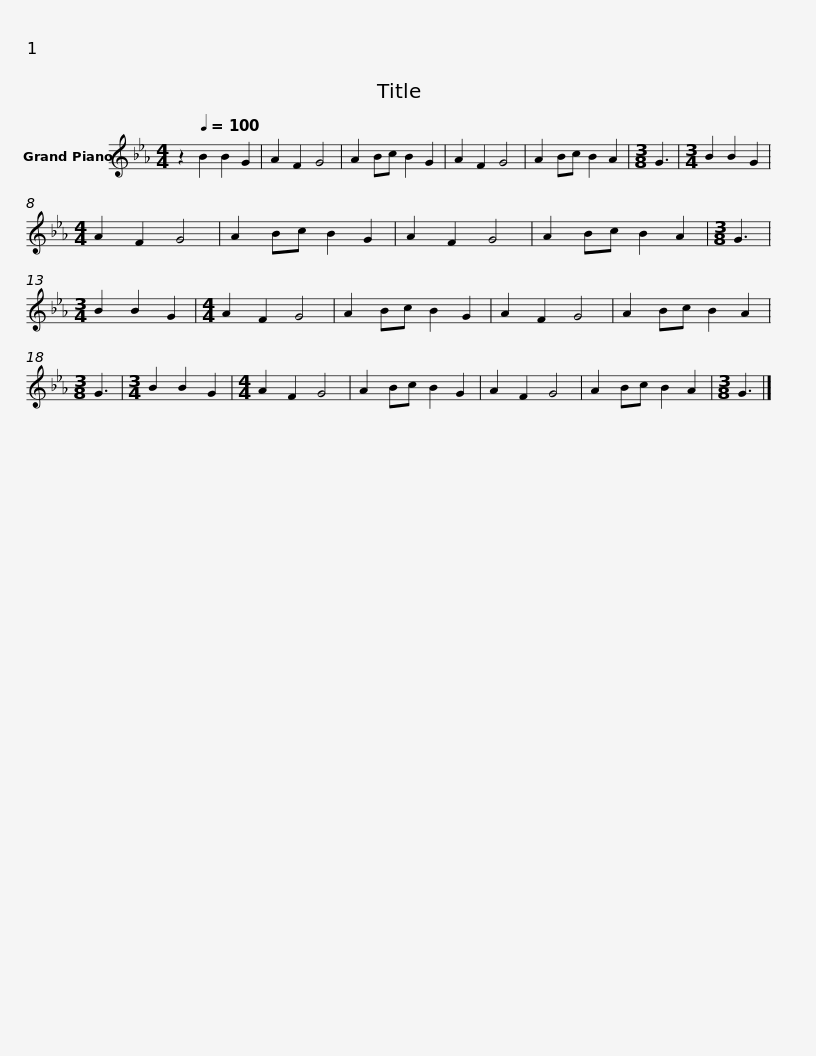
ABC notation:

X:1
L:1/8
M:4/4
I:linebreak $
K:Eb
V:1 treble
V:1
 z2[Q:1/4=100] B2 B2 G2 | A2 F2 G4 | A2 Bc B2 G2 | A2 F2 G4 | A2 Bc B2 A2 | %5
[M:3/8] G3 |[M:3/4] B2 B2 G2 |[M:4/4] A2 F2 G4 | A2 Bc B2 G2 | A2 F2 G4 |$ %10
 A2 Bc B2 A2 |[M:3/8] G3 |[M:3/4] B2 B2 G2 |[M:4/4] A2 F2 G4 | A2 Bc B2 G2 | %15
 A2 F2 G4 | A2 Bc B2 A2 |[M:3/8] G3 |[M:3/4] B2 B2 G2 |[M:4/4] A2 F2 G4 |$ %20
 A2 Bc B2 G2 | A2 F2 G4 | A2 Bc B2 A2 |[M:3/8] G3 |] %24
